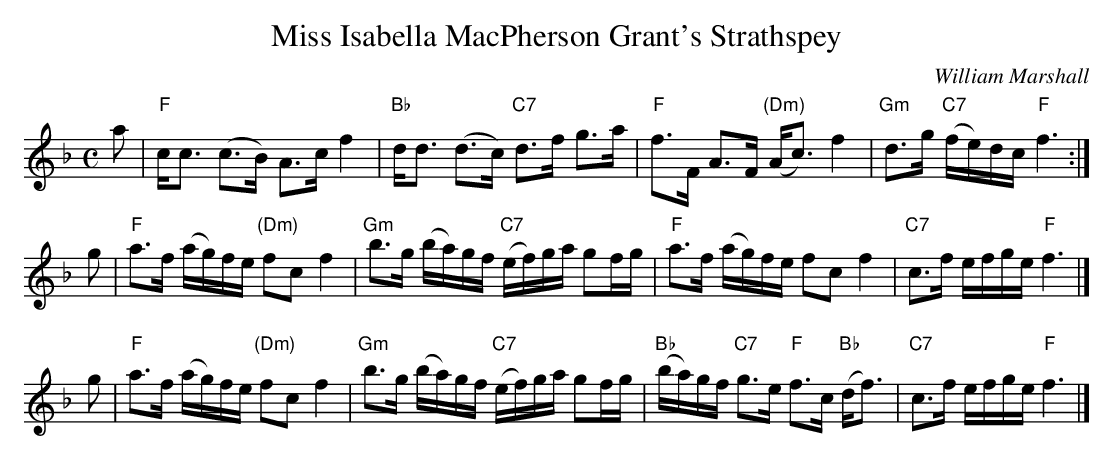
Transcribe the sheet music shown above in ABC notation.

X:1
T: Miss Isabella MacPherson Grant's Strathspey
C: William Marshall
M: C
L: 1/16
K: F
a2 \
| "F"cc3 (c3B) A3c f4 | "Bb"dd3 (d3c) "C7"d3f g3a \
| "F"f3F A3F "(Dm)"(Ac3) f4 | "Gm"d3g "C7"(fe)dc "F"f6 :|
g2 \
| "F"a3f (ag)fe "(Dm)"f2c2 f4 | "Gm"b3g (ba)gf "C7"(ef)ga g2fg \
| "F"a3f (ag)fe f2c2 f4 | "C7"c3f efge "F"f6 |]
g2 \
| "F"a3f (ag)fe "(Dm)"f2c2 f4 | "Gm"b3g (ba)gf "C7"(ef)ga g2fg \
| "Bb"(ba)gf "C7"g3e "F"f3c "Bb"(df3) | "C7"c3f efge "F"f6 |]
